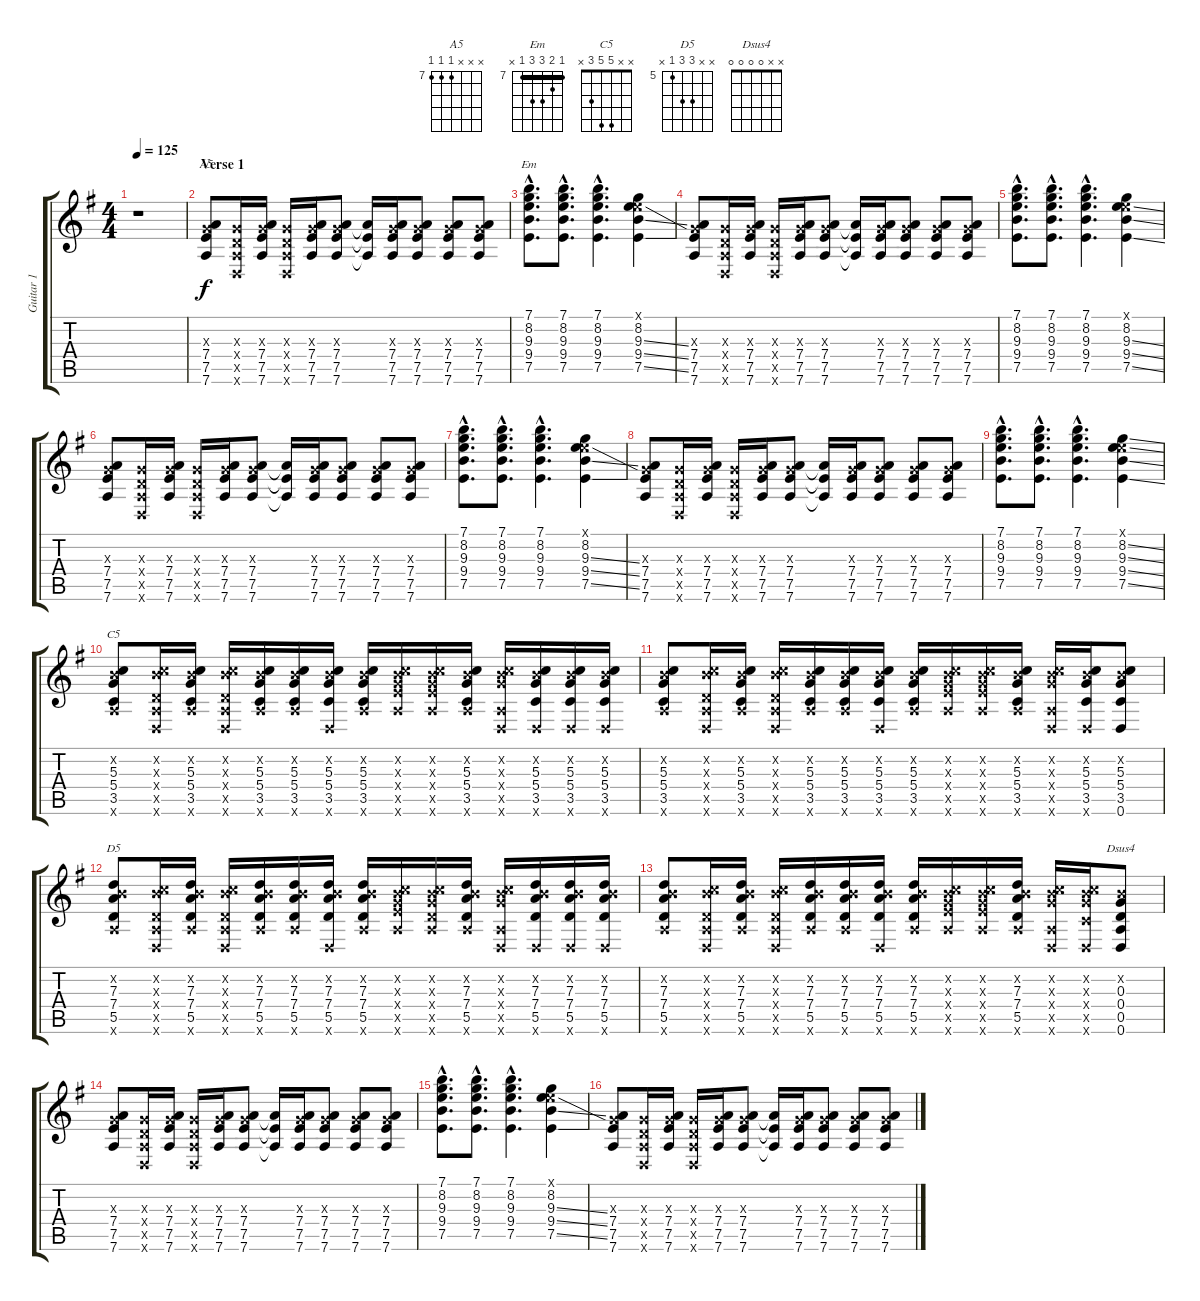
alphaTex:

\track ("Guitar 1" "Guitar 1") {instrument electricguitarclean}
\staff {score tabs}
\tuning (E4 B3 G3 D3 A2 D2) {hide}
\chord ("A5" x x x 7 7 7) {firstfret 7}
\chord ("Em" 7 8 9 9 7 x) {firstfret 7 barre 7}
\chord ("C5" x x 5 5 3 x)
\chord ("D5" x x 7 7 5 x) {firstfret 5}
\chord ("Dsus4" x x 0 0 0 0)
\ts (4 4)
\tempo 125
\clef g2
\ks eminor
r.1{dy f} |
\section ("" "Verse 1")
(0.3{x} 7.4 7.5 7.6).8{ch "A5"} (0.3{x} 0.4{x} 0.5{x} 0.6{x}).16 (0.3{x} 7.4 7.5 7.6).16 (0.3{x} 0.4{x} 0.5{x} 0.6{x}).16 (0.3{x} 7.4 7.5 7.6).16 (0.3{x} 7.4 7.5 7.6).8 (7.4{t} 7.5{t} 7.6{t}).16 (0.3{x} 7.4 7.5 7.6).16 (0.3{x} 7.4 7.5 7.6).8 (0.3{x} 7.4 7.5 7.6).8 (0.3{x} 7.4 7.5 7.6).8 |
(7.1{hac} 8.2{hac} 9.3{hac} 9.4{hac} 7.5{hac}).8{d ch "Em"} (7.1{hac} 8.2{hac} 9.3{hac} 9.4{hac} 7.5{hac}).8{d} (7.1{hac} 8.2{hac} 9.3{hac} 9.4{hac} 7.5{hac}).4{d} (0.1{x} 8.2 9.3{ss} 9.4{ss} 7.5{ss}).4 |
(0.3{x} 7.4 7.5 7.6).8 (0.3{x} 0.4{x} 0.5{x} 0.6{x}).16 (0.3{x} 7.4 7.5 7.6).16 (0.3{x} 0.4{x} 0.5{x} 0.6{x}).16 (0.3{x} 7.4 7.5 7.6).16 (0.3{x} 7.4 7.5 7.6).8 (7.4{t} 7.5{t} 7.6{t}).16 (0.3{x} 7.4 7.5 7.6).16 (0.3{x} 7.4 7.5 7.6).8 (0.3{x} 7.4 7.5 7.6).8 (0.3{x} 7.4 7.5 7.6).8 |
(7.1{hac} 8.2{hac} 9.3{hac} 9.4{hac} 7.5{hac}).8{d} (7.1{hac} 8.2{hac} 9.3{hac} 9.4{hac} 7.5{hac}).8{d} (7.1{hac} 8.2{hac} 9.3{hac} 9.4{hac} 7.5{hac}).4{d} (0.1{x} 8.2 9.3{ss} 9.4{ss} 7.5{ss}).4 |
(0.3{x} 7.4 7.5 7.6).8 (0.3{x} 0.4{x} 0.5{x} 0.6{x}).16 (0.3{x} 7.4 7.5 7.6).16 (0.3{x} 0.4{x} 0.5{x} 0.6{x}).16 (0.3{x} 7.4 7.5 7.6).16 (0.3{x} 7.4 7.5 7.6).8 (7.4{t} 7.5{t} 7.6{t}).16 (0.3{x} 7.4 7.5 7.6).16 (0.3{x} 7.4 7.5 7.6).8 (0.3{x} 7.4 7.5 7.6).8 (0.3{x} 7.4 7.5 7.6).8 |
(7.1{hac} 8.2{hac} 9.3{hac} 9.4{hac} 7.5{hac}).8{d} (7.1{hac} 8.2{hac} 9.3{hac} 9.4{hac} 7.5{hac}).8{d} (7.1{hac} 8.2{hac} 9.3{hac} 9.4{hac} 7.5{hac}).4{d} (0.1{x} 8.2 9.3{ss} 9.4{ss} 7.5{ss}).4 |
(0.3{x} 7.4 7.5 7.6).8 (0.3{x} 0.4{x} 0.5{x} 0.6{x}).16 (0.3{x} 7.4 7.5 7.6).16 (0.3{x} 0.4{x} 0.5{x} 0.6{x}).16 (0.3{x} 7.4 7.5 7.6).16 (0.3{x} 7.4 7.5 7.6).8 (7.4{t} 7.5{t} 7.6{t}).16 (0.3{x} 7.4 7.5 7.6).16 (0.3{x} 7.4 7.5 7.6).8 (0.3{x} 7.4 7.5 7.6).8 (0.3{x} 7.4 7.5 7.6).8 |
(7.1{hac} 8.2{hac} 9.3{hac} 9.4{hac} 7.5{hac}).8{d} (7.1{hac} 8.2{hac} 9.3{hac} 9.4{hac} 7.5{hac}).8{d} (7.1{hac} 8.2{hac} 9.3{hac} 9.4{hac} 7.5{hac}).4{d} (0.1{x} 8.2{ss} 9.3{ss} 9.4{ss} 7.5{ss}).4 |
(0.2{x} 5.3 5.4 3.5 7.6{x}).8{ch "C5"} (0.2{x} 5.3{x} 0.4{x} 0.5{x} 0.6{x}).16 (0.2{x} 5.3 5.4 3.5 7.6{x}).16 (0.2{x} 5.3{x} 0.4{x} 0.5{x} 0.6{x}).16 (0.2{x} 5.3 5.4 3.5 7.6{x}).16 (0.2{x} 5.3 5.4 3.5 7.6{x}).16 (0.2{x} 5.3 5.4 3.5 0.6{x}).16 (0.2{x} 5.3 5.4 3.5 7.6{x}).16 (0.2{x} 5.3{x} 5.4{x} 7.5{x} 7.6{x}).16 (0.2{x} 5.3{x} 5.4{x} 7.5{x} 7.6{x}).16 (0.2{x} 5.3 5.4 3.5 7.6{x}).16 (0.2{x} 5.3{x} 5.4{x} 0.5{x} 0.6{x}).16 (0.2{x} 5.3 5.4 3.5 0.6{x}).16 (0.2{x} 5.3 5.4 3.5 0.6{x}).16 (0.2{x} 5.3 5.4 3.5 0.6{x}).16 |
(0.2{x} 5.3 5.4 3.5 7.6{x}).8 (0.2{x} 5.3{x} 0.4{x} 0.5{x} 0.6{x}).16 (0.2{x} 5.3 5.4 3.5 7.6{x}).16 (0.2{x} 5.3{x} 0.4{x} 0.5{x} 0.6{x}).16 (0.2{x} 5.3 5.4 3.5 7.6{x}).16 (0.2{x} 5.3 5.4 3.5 7.6{x}).16 (0.2{x} 5.3 5.4 3.5 0.6{x}).16 (0.2{x} 5.3 5.4 3.5 7.6{x}).16 (0.2{x} 5.3{x} 5.4{x} 7.5{x} 7.6{x}).16 (0.2{x} 5.3{x} 5.4{x} 7.5{x} 7.6{x}).16 (0.2{x} 5.3 5.4 3.5 7.6{x}).16 (0.2{x} 5.3{x} 5.4{x} 0.5{x} 0.6{x}).16 (0.2{x} 5.3 5.4 3.5 0.6{x}).16 (0.2{x} 5.3 5.4 3.5 0.6).8 |
(0.2{x} 7.3 7.4 5.5 7.6{x}).8{ch "D5"} (0.2{x} 5.3{x} 0.4{x} 0.5{x} 0.6{x}).16 (0.2{x} 7.3 7.4 5.5 7.6{x}).16 (0.2{x} 5.3{x} 0.4{x} 0.5{x} 0.6{x}).16 (0.2{x} 7.3 7.4 5.5 7.6{x}).16 (0.2{x} 7.3 7.4 5.5 7.6{x}).16 (0.2{x} 7.3 7.4 5.5 0.6{x}).16 (0.2{x} 7.3 7.4 5.5 7.6{x}).16 (0.2{x} 5.3{x} 5.4{x} 7.5{x} 7.6{x}).16 (0.2{x} 5.3{x} 5.4{x} 5.5{x} 7.6{x}).16 (0.2{x} 7.3 7.4 5.5 7.6{x}).16 (0.2{x} 5.3{x} 5.4{x} 0.5{x} 0.6{x}).16 (0.2{x} 7.3 7.4 5.5 0.6{x}).16 (0.2{x} 7.3 7.4 5.5 0.6{x}).16 (0.2{x} 7.3 7.4 5.5 0.6{x}).16 |
(0.2{x} 7.3 7.4 5.5 7.6{x}).8 (0.2{x} 5.3{x} 0.4{x} 0.5{x} 0.6{x}).16 (0.2{x} 7.3 7.4 5.5 7.6{x}).16 (0.2{x} 5.3{x} 0.4{x} 0.5{x} 0.6{x}).16 (0.2{x} 7.3 7.4 5.5 7.6{x}).16 (0.2{x} 7.3 7.4 5.5 7.6{x}).16 (0.2{x} 7.3 7.4 5.5 0.6{x}).16 (0.2{x} 7.3 7.4 5.5 7.6{x}).16 (0.2{x} 5.3{x} 5.4{x} 7.5{x} 7.6{x}).16 (0.2{x} 5.3{x} 5.4{x} 7.5{x} 7.6{x}).16 (0.2{x} 7.3 7.4 5.5 7.6{x}).16 (0.2{x} 5.3{x} 5.4{x} 0.5{x} 0.6{x}).16 (0.2{x} 5.3{x} 5.4{x} 3.5{x} 0.6{x}).16 (0.2{x} 0.3 0.4 0.5 0.6).8{ch "Dsus4"} |
(0.3{x} 7.4 7.5 7.6).8 (0.3{x} 0.4{x} 0.5{x} 0.6{x}).16 (0.3{x} 7.4 7.5 7.6).16 (0.3{x} 0.4{x} 0.5{x} 0.6{x}).16 (0.3{x} 7.4 7.5 7.6).16 (0.3{x} 7.4 7.5 7.6).8 (7.4{t} 7.5{t} 7.6{t}).16 (0.3{x} 7.4 7.5 7.6).16 (0.3{x} 7.4 7.5 7.6).8 (0.3{x} 7.4 7.5 7.6).8 (0.3{x} 7.4 7.5 7.6).8 |
(7.1{hac} 8.2{hac} 9.3{hac} 9.4{hac} 7.5{hac}).8{d} (7.1{hac} 8.2{hac} 9.3{hac} 9.4{hac} 7.5{hac}).8{d} (7.1{hac} 8.2{hac} 9.3{hac} 9.4{hac} 7.5{hac}).4{d} (0.1{x} 8.2 9.3{ss} 9.4{ss} 7.5{ss}).4 |
(0.3{x} 7.4 7.5 7.6).8 (0.3{x} 0.4{x} 0.5{x} 0.6{x}).16 (0.3{x} 7.4 7.5 7.6).16 (0.3{x} 0.4{x} 0.5{x} 0.6{x}).16 (0.3{x} 7.4 7.5 7.6).16 (0.3{x} 7.4 7.5 7.6).8 (7.4{t} 7.5{t} 7.6{t}).16 (0.3{x} 7.4 7.5 7.6).16 (0.3{x} 7.4 7.5 7.6).8 (0.3{x} 7.4 7.5 7.6).8 (0.3{x} 7.4 7.5 7.6).8
